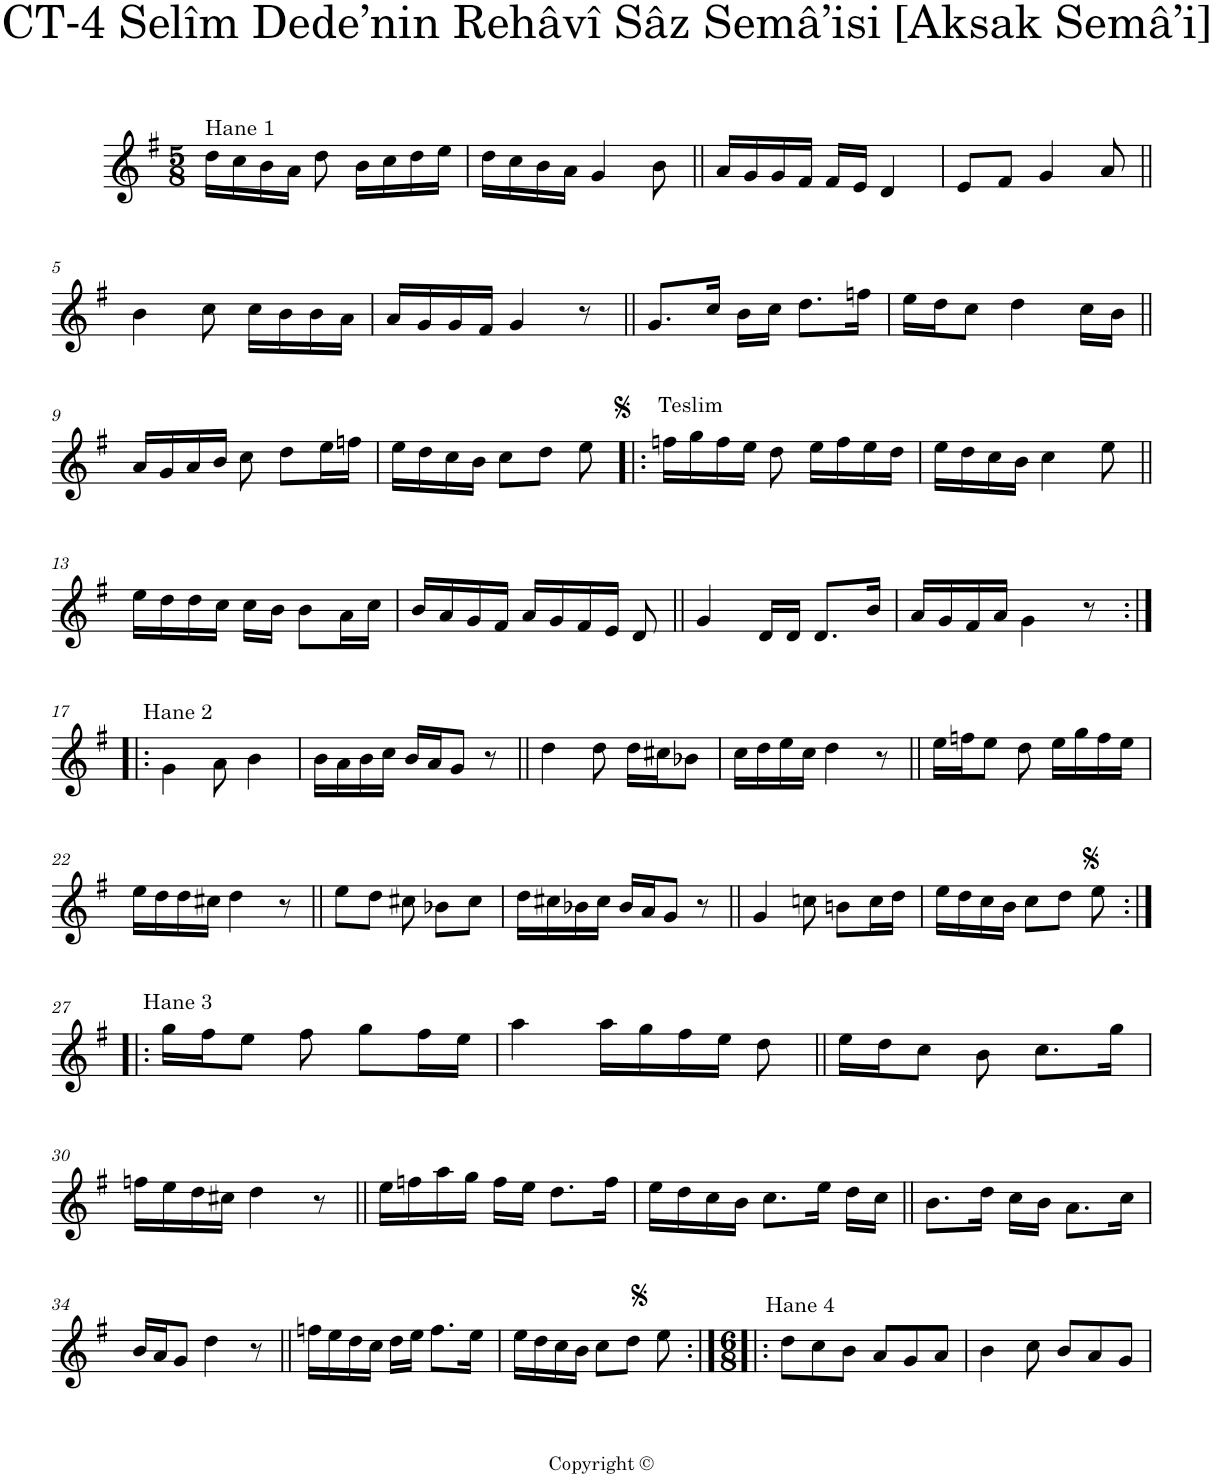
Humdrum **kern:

**kern
*part1
*staff1
*I"Piano
*I'Pno
*clefG2
*k[f#]
*G:
*M5/8
=1
!LO:TX:a:t=Hane 1
16dd\LL
16cc\
16b\
16a\JJ
8dd\
16b\LL
16cc\
16dd\
16ee\JJ
=2
16dd\LL
16cc\
16b\
16a\JJ
4g/
8b\
=3||
16a/LL
16g/
16g/
16f#/JJ
16f#/LL
16e/JJ
4d/
=4
8e/L
8f#/J
4g/
8a/
!!LO:LB:g=z
=5||
4b\
8cc\
16cc\LL
16b\
16b\
16a\JJ
=6
16a/LL
16g/
16g/
16f#/JJ
4g/
8r
=7||
8.g/L
16cc/Jk
16b\LL
16cc\JJ
8.dd\L
16ffn\Jk
=8
16ee\LL
16dd\J
8cc\J
4dd\
16cc\LL
16b\JJ
!!LO:LB:g=z
=9||
16a/LL
16g/
16a/
16b/JJ
8cc\
8dd\L
16ee\L
16ffn\JJ
=10
16ee\LL
16dd\
16cc\
16b\JJ
8cc\L
8dd\J
8ee\
=11!|:
!LO:TX:a:t=Teslim
16ffn\LL
16gg\
16ff\
16ee\JJ
8dd\
16ee\LL
16ff\
16ee\
16dd\JJ
=12
16ee\LL
16dd\
16cc\
16b\JJ
4cc\
8ee\
!!LO:LB:g=z
=13||
16ee\LL
16dd\
16dd\
16cc\JJ
16cc\LL
16b\JJ
8b\L
16a\L
16cc\JJ
=14
16b/LL
16a/
16g/
16f#/JJ
16a/LL
16g/
16f#/
16e/JJ
8d/
=15||
4g/
16d/LL
16d/JJ
8.d/L
16b/Jk
=16
16a/LL
16g/
16f#/
16a/JJ
4g\
8r
!!LO:LB:g=z
=17:|!|:
!LO:TX:a:t=Hane 2
4g\
8a\
4b\
=18
16b\LL
16a\
16b\
16cc\JJ
16b/LL
16a/J
8g/J
8r
=19||
4dd\
8dd\
16dd\LL
16cc#X\J
8b-X\J
=20
16cc\LL
16dd\
16ee\
16cc\JJ
4dd\
8r
=21||
16ee\LL
16ffn\J
8ee\J
8dd\
16ee\LL
16gg\
16ff\
16ee\JJ
!!LO:LB:g=z
=22
16ee\LL
16dd\
16dd\
16cc#X\JJ
4dd\
8r
=23||
8ee\L
8dd\J
8cc#X\
8b-X\L
8cc#\J
=24
16dd\LL
16cc#X\
16b-X\
16cc#\JJ
16b-/LL
16a/J
8g/J
8r
=25||
4g/
8ccn\
8bn\L
16cc\L
16dd\JJ
=26
16ee\LL
16dd\
16cc\
16b\JJ
8cc\L
8dd\J
8ee\
!!LO:LB:g=z
=27:|!|:
!LO:TX:a:t=Hane 3
16gg\LL
16ff#\J
8ee\J
8ff#\
8gg\L
16ff#\L
16ee\JJ
=28
4aa\
16aa\LL
16gg\
16ff#\
16ee\JJ
8dd\
=29||
16ee\LL
16dd\J
8cc\J
8b\
8.cc\L
16gg\Jk
!!LO:LB:g=z
=30
16ffn\LL
16ee\
16dd\
16cc#X\JJ
4dd\
8r
=31||
16ee\LL
16ffn\
16aa\
16gg\JJ
16ff\LL
16ee\JJ
8.dd\L
16ff\Jk
=32
16ee\LL
16dd\
16cc\
16b\JJ
8.cc\L
16ee\Jk
16dd\LL
16cc\JJ
=33||
8.b\L
16dd\Jk
16cc\LL
16b\JJ
8.a\L
16cc\Jk
!!LO:LB:g=z
=34
16b/LL
16a/J
8g/J
4dd\
8r
=35||
16ffn\LL
16ee\
16dd\
16cc\JJ
16dd\LL
16ee\JJ
8.ff\L
16ee\Jk
=36
16ee\LL
16dd\
16cc\
16b\JJ
8cc\L
8dd\J
8ee\
=37:|!|:
*M6/8
!LO:TX:a:t=Hane 4
8dd\L
8cc\
8b\J
8a/L
8g/
8a/J
=38
4b\
8cc\
8b/L
8a/
8g/J
=
*-
